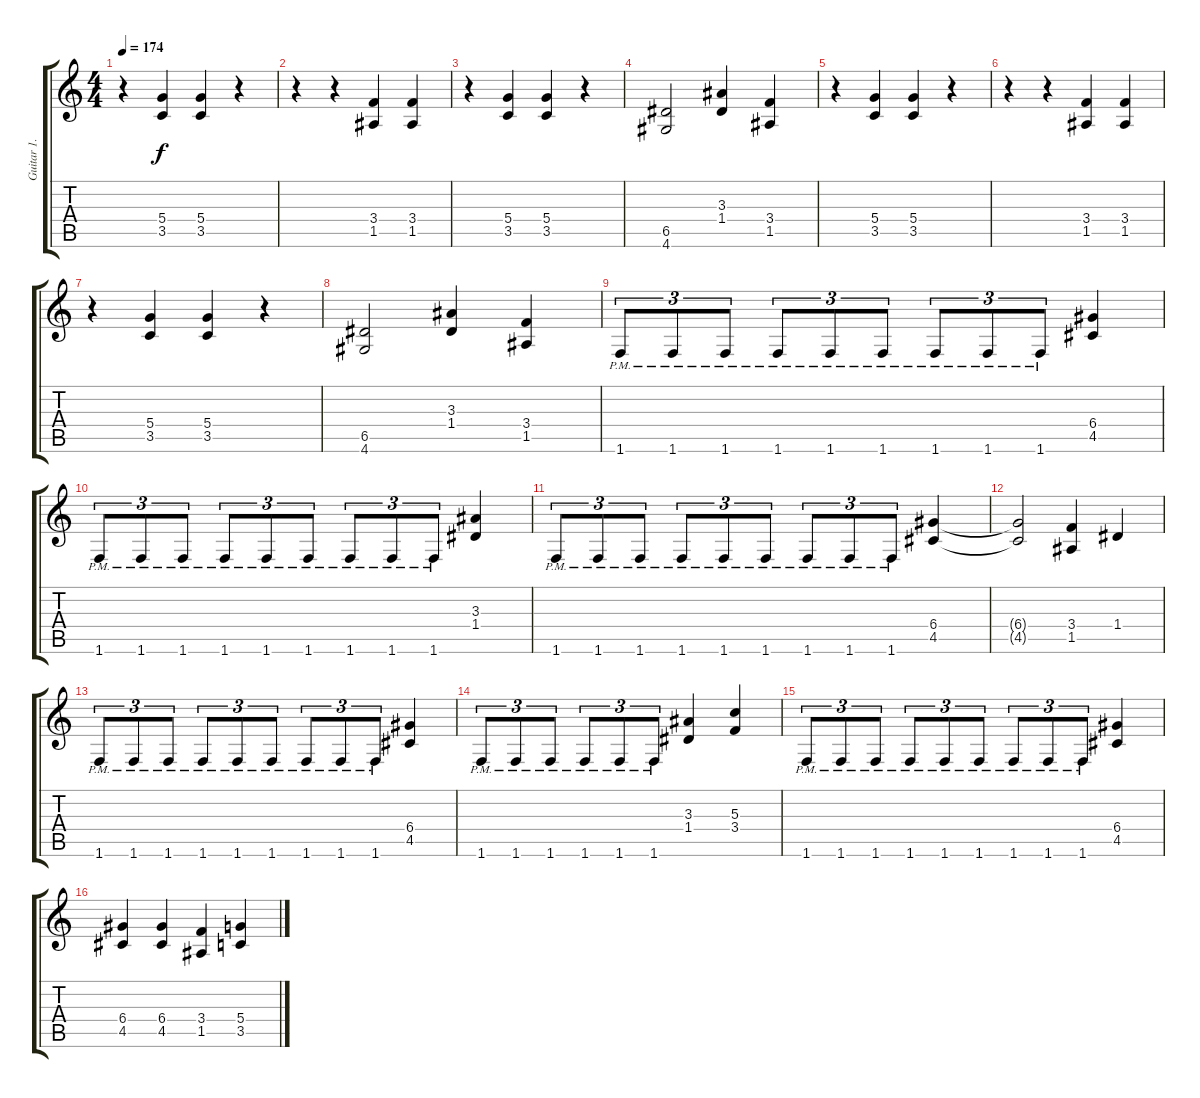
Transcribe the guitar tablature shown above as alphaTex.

\track ("Guitar 1." "Guitar 1.") {instrument overdrivenguitar}
\staff {score tabs}
\tuning (E4 B3 G3 D3 A2 E2) {hide}
\ts (4 4)
\tempo 174
\clef g2
\ks c
r.4{dy f instrument overdrivenguitar} (5.4 3.5).4 (5.4 3.5).4 r.4 |
r.4 r.4 (3.4 1.5).4 (3.4 1.5).4 |
r.4 (5.4 3.5).4 (5.4 3.5).4 r.4 |
(6.5 4.6).2 (3.3 1.4).4 (3.4 1.5).4 |
r.4 (5.4 3.5).4 (5.4 3.5).4 r.4 |
r.4 r.4 (3.4 1.5).4 (3.4 1.5).4 |
r.4 (5.4 3.5).4 (5.4 3.5).4 r.4 |
(6.5 4.6).2 (3.3 1.4).4 (3.4 1.5).4 |
1.6{pm}.8{tu (3 2)} 1.6{pm}.8{tu (3 2)} 1.6{pm}.8{tu (3 2)} 1.6{pm}.8{tu (3 2)} 1.6{pm}.8{tu (3 2)} 1.6{pm}.8{tu (3 2)} 1.6{pm}.8{tu (3 2)} 1.6{pm}.8{tu (3 2)} 1.6{pm}.8{tu (3 2)} (6.4 4.5).4 |
1.6{pm}.8{tu (3 2)} 1.6{pm}.8{tu (3 2)} 1.6{pm}.8{tu (3 2)} 1.6{pm}.8{tu (3 2)} 1.6{pm}.8{tu (3 2)} 1.6{pm}.8{tu (3 2)} 1.6{pm}.8{tu (3 2)} 1.6{pm}.8{tu (3 2)} 1.6{pm}.8{tu (3 2)} (3.3 1.4).4 |
1.6{pm}.8{tu (3 2)} 1.6{pm}.8{tu (3 2)} 1.6{pm}.8{tu (3 2)} 1.6{pm}.8{tu (3 2)} 1.6{pm}.8{tu (3 2)} 1.6{pm}.8{tu (3 2)} 1.6{pm}.8{tu (3 2)} 1.6{pm}.8{tu (3 2)} 1.6{pm}.8{tu (3 2)} (6.4 4.5).4 |
(6.4{t} 4.5{t}).2 (3.4 1.5).4 1.4.4 |
1.6{pm}.8{tu (3 2)} 1.6{pm}.8{tu (3 2)} 1.6{pm}.8{tu (3 2)} 1.6{pm}.8{tu (3 2)} 1.6{pm}.8{tu (3 2)} 1.6{pm}.8{tu (3 2)} 1.6{pm}.8{tu (3 2)} 1.6{pm}.8{tu (3 2)} 1.6{pm}.8{tu (3 2)} (6.4 4.5).4 |
1.6{pm}.8{tu (3 2)} 1.6{pm}.8{tu (3 2)} 1.6{pm}.8{tu (3 2)} 1.6{pm}.8{tu (3 2)} 1.6{pm}.8{tu (3 2)} 1.6{pm}.8{tu (3 2)} (3.3 1.4).4 (5.3 3.4).4 |
1.6{pm}.8{tu (3 2)} 1.6{pm}.8{tu (3 2)} 1.6{pm}.8{tu (3 2)} 1.6{pm}.8{tu (3 2)} 1.6{pm}.8{tu (3 2)} 1.6{pm}.8{tu (3 2)} 1.6{pm}.8{tu (3 2)} 1.6{pm}.8{tu (3 2)} 1.6{pm}.8{tu (3 2)} (6.4 4.5).4 |
(6.4 4.5).4 (6.4 4.5).4 (3.4 1.5).4 (5.4 3.5).4
